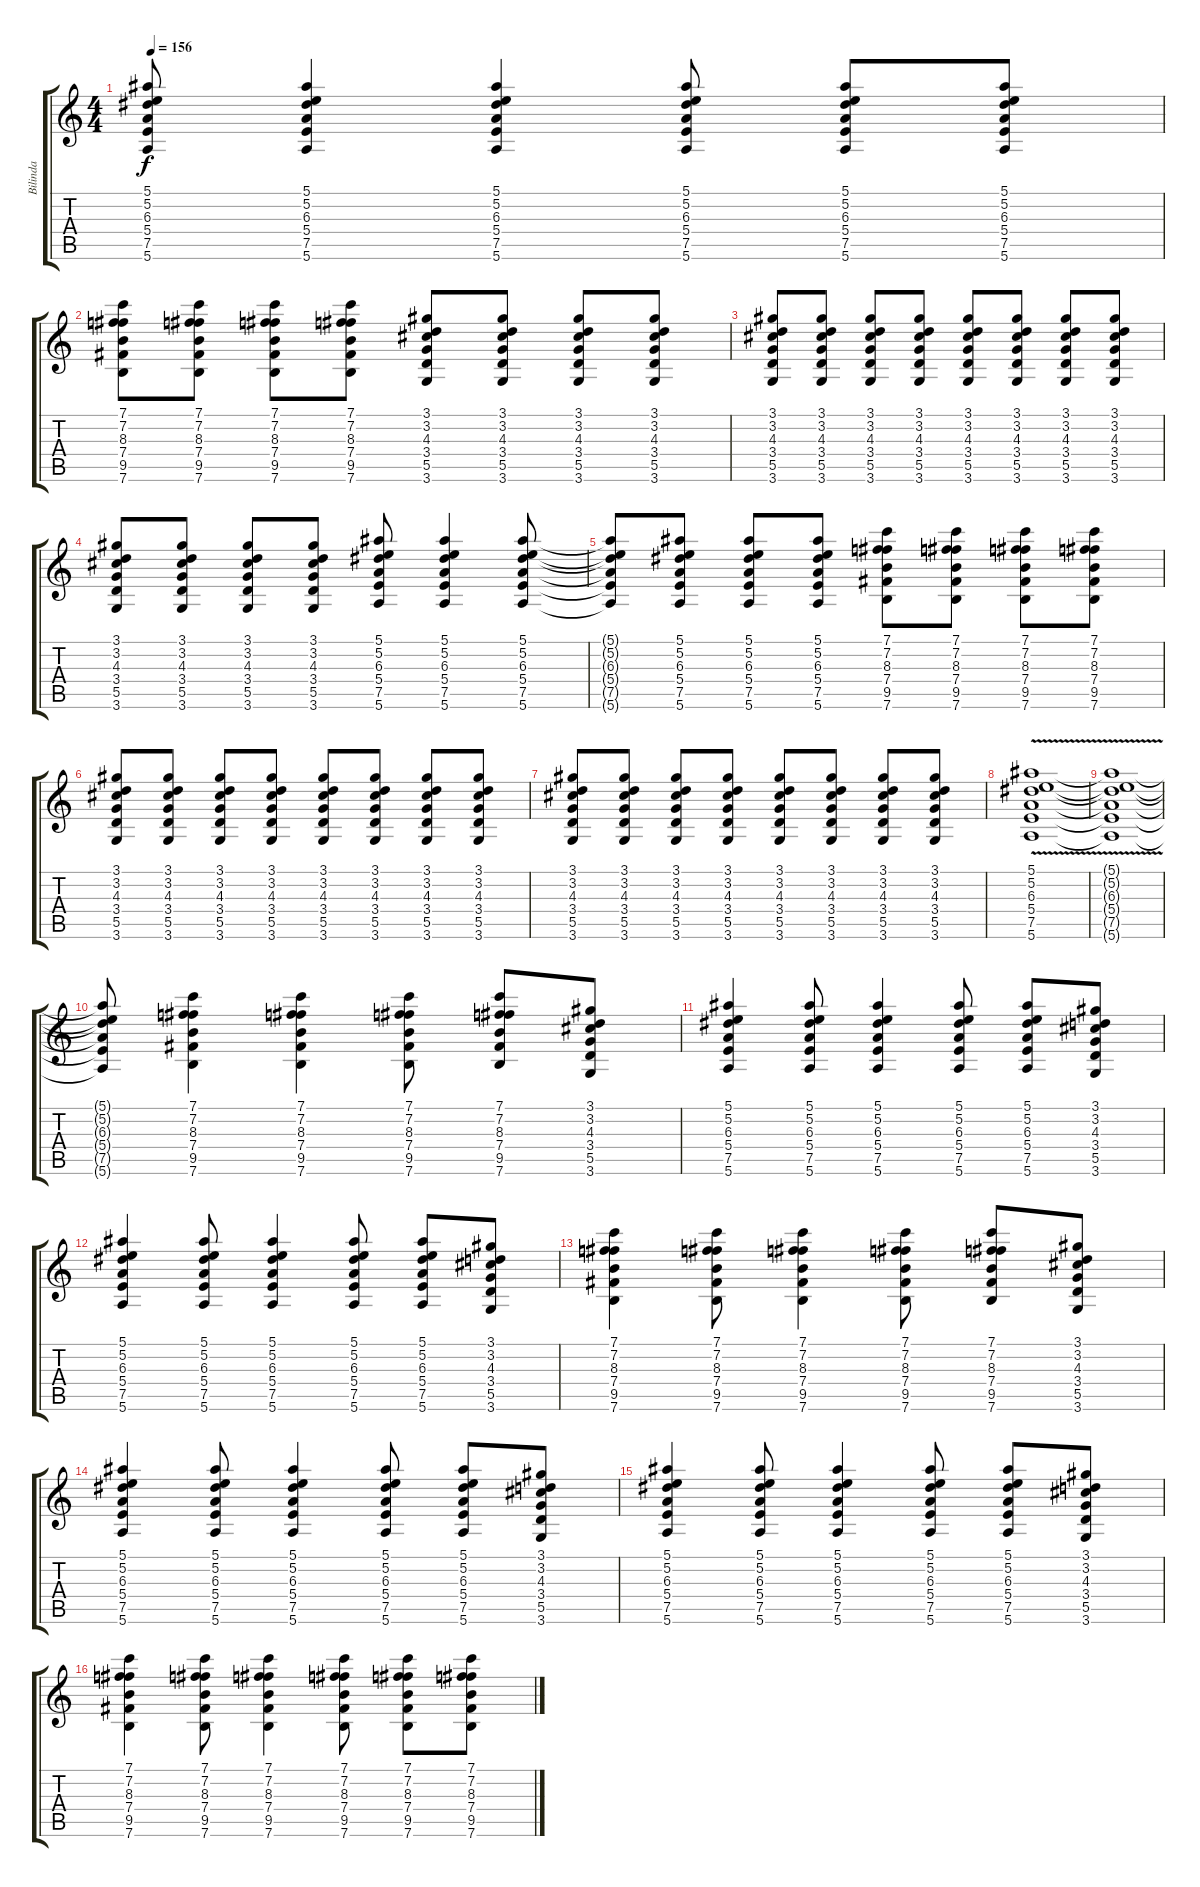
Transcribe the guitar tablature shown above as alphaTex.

\track ("Bilinda" "Bilinda") {instrument distortionguitar}
\staff {score tabs}
\tuning (F4 B3 A3 E3 A2 E2) {hide}
\ts (4 4)
\tempo 156
\clef g2
\ks c
(5.1 5.2 6.3 5.4 7.5 5.6).8{dy f} (5.1 5.2 6.3 5.4 7.5 5.6).4 (5.1 5.2 6.3 5.4 7.5 5.6).4 (5.1 5.2 6.3 5.4 7.5 5.6).8 (5.1 5.2 6.3 5.4 7.5 5.6).8 (5.1 5.2 6.3 5.4 7.5 5.6).8 |
(7.1 7.2 8.3 7.4 9.5 7.6).8 (7.1 7.2 8.3 7.4 9.5 7.6).8 (7.1 7.2 8.3 7.4 9.5 7.6).8 (7.1 7.2 8.3 7.4 9.5 7.6).8 (3.1 3.2 4.3 3.4 5.5 3.6).8 (3.1 3.2 4.3 3.4 5.5 3.6).8 (3.1 3.2 4.3 3.4 5.5 3.6).8 (3.1 3.2 4.3 3.4 5.5 3.6).8 |
(3.1 3.2 4.3 3.4 5.5 3.6).8 (3.1 3.2 4.3 3.4 5.5 3.6).8 (3.1 3.2 4.3 3.4 5.5 3.6).8 (3.1 3.2 4.3 3.4 5.5 3.6).8 (3.1 3.2 4.3 3.4 5.5 3.6).8 (3.1 3.2 4.3 3.4 5.5 3.6).8 (3.1 3.2 4.3 3.4 5.5 3.6).8 (3.1 3.2 4.3 3.4 5.5 3.6).8 |
(3.1 3.2 4.3 3.4 5.5 3.6).8 (3.1 3.2 4.3 3.4 5.5 3.6).8 (3.1 3.2 4.3 3.4 5.5 3.6).8 (3.1 3.2 4.3 3.4 5.5 3.6).8 (5.1 5.2 6.3 5.4 7.5 5.6).8 (5.1 5.2 6.3 5.4 7.5 5.6).4 (5.1 5.2 6.3 5.4 7.5 5.6).8 |
(5.1{t} 5.2{t} 6.3{t} 5.4{t} 7.5{t} 5.6{t}).8 (5.1 5.2 6.3 5.4 7.5 5.6).8 (5.1 5.2 6.3 5.4 7.5 5.6).8 (5.1 5.2 6.3 5.4 7.5 5.6).8 (7.1 7.2 8.3 7.4 9.5 7.6).8 (7.1 7.2 8.3 7.4 9.5 7.6).8 (7.1 7.2 8.3 7.4 9.5 7.6).8 (7.1 7.2 8.3 7.4 9.5 7.6).8 |
(3.1 3.2 4.3 3.4 5.5 3.6).8 (3.1 3.2 4.3 3.4 5.5 3.6).8 (3.1 3.2 4.3 3.4 5.5 3.6).8 (3.1 3.2 4.3 3.4 5.5 3.6).8 (3.1 3.2 4.3 3.4 5.5 3.6).8 (3.1 3.2 4.3 3.4 5.5 3.6).8 (3.1 3.2 4.3 3.4 5.5 3.6).8 (3.1 3.2 4.3 3.4 5.5 3.6).8 |
(3.1 3.2 4.3 3.4 5.5 3.6).8 (3.1 3.2 4.3 3.4 5.5 3.6).8 (3.1 3.2 4.3 3.4 5.5 3.6).8 (3.1 3.2 4.3 3.4 5.5 3.6).8 (3.1 3.2 4.3 3.4 5.5 3.6).8 (3.1 3.2 4.3 3.4 5.5 3.6).8 (3.1 3.2 4.3 3.4 5.5 3.6).8 (3.1 3.2 4.3 3.4 5.5 3.6).8 |
(5.1 5.2 6.3 5.4{v} 7.5 5.6).1 |
(5.1{t} 5.2{t} 6.3{t} 5.4{t} 7.5{t} 5.6{t}).1 |
(5.1{t} 5.2{t} 6.3{t} 5.4{t} 7.5{t} 5.6{t}).8{instrument distortionguitar} (7.1 7.2 8.3 7.4 9.5 7.6).4 (7.1 7.2 8.3 7.4 9.5 7.6).4 (7.1 7.2 8.3 7.4 9.5 7.6).8 (7.1 7.2 8.3 7.4 9.5 7.6).8 (3.1 3.2 4.3 3.4 5.5 3.6).8 |
(5.1 5.2 6.3 5.4 7.5 5.6).4 (5.1 5.2 6.3 5.4 7.5 5.6).8 (5.1 5.2 6.3 5.4 7.5 5.6).4 (5.1 5.2 6.3 5.4 7.5 5.6).8 (5.1 5.2 6.3 5.4 7.5 5.6).8 (3.1 3.2 4.3 3.4 5.5 3.6).8 |
(5.1 5.2 6.3 5.4 7.5 5.6).4 (5.1 5.2 6.3 5.4 7.5 5.6).8 (5.1 5.2 6.3 5.4 7.5 5.6).4 (5.1 5.2 6.3 5.4 7.5 5.6).8 (5.1 5.2 6.3 5.4 7.5 5.6).8 (3.1 3.2 4.3 3.4 5.5 3.6).8 |
(7.1 7.2 8.3 7.4 9.5 7.6).4 (7.1 7.2 8.3 7.4 9.5 7.6).8 (7.1 7.2 8.3 7.4 9.5 7.6).4 (7.1 7.2 8.3 7.4 9.5 7.6).8 (7.1 7.2 8.3 7.4 9.5 7.6).8 (3.1 3.2 4.3 3.4 5.5 3.6).8 |
(5.1 5.2 6.3 5.4 7.5 5.6).4 (5.1 5.2 6.3 5.4 7.5 5.6).8 (5.1 5.2 6.3 5.4 7.5 5.6).4 (5.1 5.2 6.3 5.4 7.5 5.6).8 (5.1 5.2 6.3 5.4 7.5 5.6).8 (3.1 3.2 4.3 3.4 5.5 3.6).8 |
(5.1 5.2 6.3 5.4 7.5 5.6).4 (5.1 5.2 6.3 5.4 7.5 5.6).8 (5.1 5.2 6.3 5.4 7.5 5.6).4 (5.1 5.2 6.3 5.4 7.5 5.6).8 (5.1 5.2 6.3 5.4 7.5 5.6).8 (3.1 3.2 4.3 3.4 5.5 3.6).8 |
(7.1 7.2 8.3 7.4 9.5 7.6).4 (7.1 7.2 8.3 7.4 9.5 7.6).8 (7.1 7.2 8.3 7.4 9.5 7.6).4 (7.1 7.2 8.3 7.4 9.5 7.6).8 (7.1 7.2 8.3 7.4 9.5 7.6).8 (7.1 7.2 8.3 7.4 9.5 7.6).8
